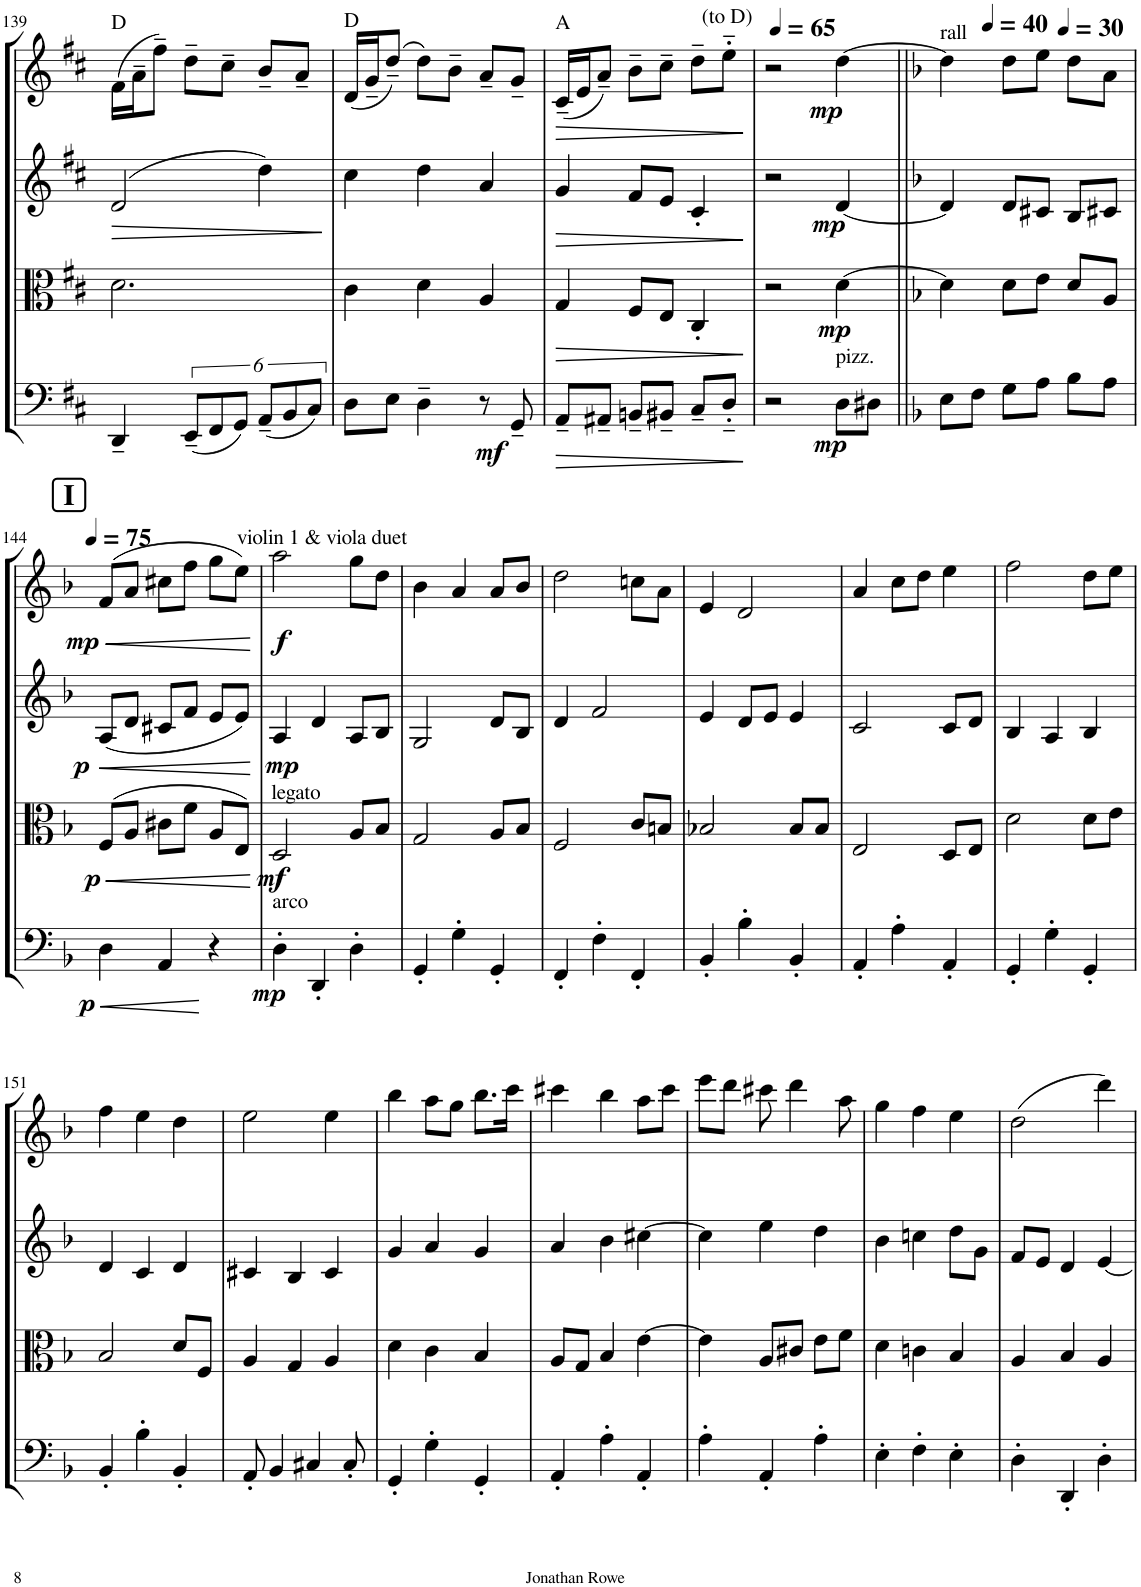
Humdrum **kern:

**kern	**dynam	**kern	**dynam	**kern	**dynam	**kern	**dynam
*part4	*part4	*part3	*part3	*part2	*part2	*part1	*part1
*staff4	*staff4	*staff3	*staff3	*staff2	*staff2	*staff1	*staff1
*I"Violoncello	*	*I"Viola	*	*I"Violin II	*	*I"Violin I	*
*I'Vc	*	*I'Vla	*	*I'Vln	*	*I'Vln	*
!!LO:PB:g=z
*clefF4	*	*clefC3	*	*clefG2	*	*clefG2	*
*k[f#c#]	*	*k[f#c#]	*	*k[f#c#]	*	*k[f#c#]	*
*M3/4	*	*M3/4	*	*M3/4	*	*M3/4	*
=139	=139	=139	=139	=139	=139	=139	=139
!	!	!	!	!	!	!LO:TX:a:t=D	!
!	!	!	!LO:HP:b	!	!	!	!
4DD~/	.	2.d\	>	(2d/	.	(16f#\LL	.
.	.	.	.	.	.	16a~\J	.
.	.	.	.	.	.	8ff#~\J)	.
(12EE~/L	.	.	.	.	.	8dd~\L	.
12FF#/	.	.	.	.	.	.	.
.	.	.	.	.	.	8cc#~\J	.
12GG/J)	.	.	.	.	.	.	.
(12AA~/L	.	.	.	4dd\)	.	8b~/L	.
12BB/	.	.	.	.	.	.	.
.	.	.	.	.	.	8a~/J	.
12C#/J)	.	.	.	.	.	.	.
.	.	.	]	.	.	.	.
=140	=140	=140	=140	=140	=140	=140	=140
!	!	!	!	!	!	!LO:TX:a:t=D	!
8D\L	.	4c#\	.	4cc#\	.	(16d/LL	.
.	.	.	.	.	.	16g~/J	.
8E\J	.	.	.	.	.	(8dd~/J)	.
4D~\	.	4d\	.	4dd\	.	8dd\L)	.
.	.	.	.	.	.	8b~\J	.
8r	.	4A/	.	4a/	.	8a~/L	.
!	!LO:DY:b	!	!	!	!	!	!
8GG~/	mf	.	.	.	.	8g~/J	.
=141	=141	=141	=141	=141	=141	=141	=141
!	!	!	!	!	!	!LO:TX:a:t=A	!
!	!LO:HP:b	!	!LO:HP:b	!	!LO:HP:b	!	!LO:HP:b
8AA~/L	>	4G/	>	4g/	>	(16c#~/LL	>
.	.	.	.	.	.	16e/J	.
8AA#X~/J	.	.	.	.	.	8a~/J)	.
8BBn~/L	.	8F#/L	.	8f#/L	.	8b~\L	.
8BB#X~/J	.	8E/J	.	8e/J	.	8cc#~\J	.
8C#~/L	.	4C#'/	.	4c#'/	.	8dd~\L	.
!	!	!	!	!	!	!LO:TX:a:t=(to D)	!
8D'~/J	.	.	.	.	.	8ee'~\J	.
.	]	.	]	.	]	.	]
=142	=142	=142	=142	=142	=142	=142	=142
*	*	*	*	*	*	*MM65	*
2r	.	2r	.	2r	.	2r	.
!LO:TX:a:t=pizz.	!	!	!	!	!	!	!
!	!LO:DY:b	!	!LO:DY:b	!	!LO:DY:b	!	!LO:DY:b
8D\L	mp	[4d\	mp	[4d/	mp	[4dd\	mp
8D#X\J	.	.	.	.	.	.	.
=143||	=143||	=143||	=143||	=143||	=143||	=143||	=143||
*k[b-]	*	*k[b-]	*	*k[b-]	*	*k[b-]	*
!	!	!	!	!	!	!LO:TX:a:t=rall	!
8E\L	.	4d\]	.	4d/]	.	4dd\]	.
8F\J	.	.	.	.	.	.	.
*	*	*	*	*	*	*MM40	*
8G\L	.	8d\L	.	8d/L	.	8dd\L	.
8A\J	.	8e\J	.	8c#X/J	.	8ee\J	.
*	*	*	*	*	*	*MM30	*
8B-\L	.	8d/L	.	8B-/L	.	8dd\L	.
8A\J	.	8A/J	.	8c#X/J	.	8a\J	.
!!LO:LB:g=z
=144	=144	=144	=144	=144	=144	=144	=144
!!LO:REH:place=s1:a:B:cj:fs=14:t=I
*	*	*	*	*	*	*MM75	*
!	!LO:HP:b	!	!LO:HP:b	!	!LO:HP:b	!	!LO:HP:b
!	!LO:DY:n=1:b	!	!LO:DY:n=1:b	!	!LO:DY:n=1:b	!	!LO:DY:n=1:b
4D\	< p	(8F/L	< p	(8A/L	< p	(8f/L	< mp
.	.	8A/J	.	8d/J	.	8a/J	.
4AA/	.	8c#X\L	.	8c#X/L	.	8cc#X\L	.
.	.	8f\J	.	8f/J	.	8ff\J	.
4r	[	8A/L	.	8e/L	.	8gg\L	.
.	.	8E/J)	.	8e/J)	.	8ee\J)	.
.	.	.	[	.	[	.	[
=145	=145	=145	=145	=145	=145	=145	=145
!	!	!	!	!	!	!LO:TX:a:t=violin 1 & viola duet	!
!	!	!LO:TX:a:t=legato	!	!	!	!	!
!LO:TX:a:t=arco	!	!	!	!	!	!	!
!	!LO:DY:b	!	!LO:DY:b	!	!LO:DY:b	!	!LO:DY:b
4D'\	mp	2D/	mf	4A/	mp	2aa\	f
4DD'/	.	.	.	4d/	.	.	.
4D'\	.	8A/L	.	8A/L	.	8gg\L	.
.	.	8B-/J	.	8B-/J	.	8dd\J	.
=146	=146	=146	=146	=146	=146	=146	=146
4GG'/	.	2G/	.	2G/	.	4b-\	.
4G'\	.	.	.	.	.	4a/	.
4GG'/	.	8A/L	.	8d/L	.	8a/L	.
.	.	8B-/J	.	8B-/J	.	8b-/J	.
=147	=147	=147	=147	=147	=147	=147	=147
4FF'/	.	2F/	.	4d/	.	2dd\	.
4F'\	.	.	.	2f/	.	.	.
4FF'/	.	8c/L	.	.	.	8ccn\L	.
.	.	8Bn/J	.	.	.	8a\J	.
=148	=148	=148	=148	=148	=148	=148	=148
4BB-'/	.	2B-X/	.	4e/	.	4e/	.
4B-'\	.	.	.	8d/L	.	2d/	.
.	.	.	.	8e/J	.	.	.
4BB-'/	.	8B-/L	.	4e/	.	.	.
.	.	8B-/J	.	.	.	.	.
=149	=149	=149	=149	=149	=149	=149	=149
4AA'/	.	2E/	.	2c/	.	4a/	.
4A'\	.	.	.	.	.	8cc\L	.
.	.	.	.	.	.	8dd\J	.
4AA'/	.	8D/L	.	8c/L	.	4ee\	.
.	.	8E/J	.	8d/J	.	.	.
=150	=150	=150	=150	=150	=150	=150	=150
4GG'/	.	2d\	.	4B-/	.	2ff\	.
4G'\	.	.	.	4A/	.	.	.
4GG'/	.	8d\L	.	4B-/	.	8dd\L	.
.	.	8e\J	.	.	.	8ee\J	.
!!LO:LB:g=z
=151	=151	=151	=151	=151	=151	=151	=151
4BB-'/	.	2B-/	.	4d/	.	4ff\	.
4B-'\	.	.	.	4c/	.	4ee\	.
4BB-'/	.	8d/L	.	4d/	.	4dd\	.
.	.	8F/J	.	.	.	.	.
=152	=152	=152	=152	=152	=152	=152	=152
8AA'/	.	4A/	.	4c#X/	.	2ee\	.
4BB-/	.	.	.	.	.	.	.
.	.	4G/	.	4B-/	.	.	.
4C#X/	.	.	.	.	.	.	.
.	.	4A/	.	4c#/	.	4ee\	.
8C#'/	.	.	.	.	.	.	.
=153	=153	=153	=153	=153	=153	=153	=153
4GG'/	.	4d\	.	4g/	.	4bb-\	.
4G'\	.	4c\	.	4a/	.	8aa\L	.
.	.	.	.	.	.	8gg\J	.
4GG'/	.	4B-/	.	4g/	.	8.bb-\L	.
.	.	.	.	.	.	16ccc\Jk	.
=154	=154	=154	=154	=154	=154	=154	=154
4AA'/	.	8A/L	.	4a/	.	4ccc#X\	.
.	.	8G/J	.	.	.	.	.
4A'\	.	4B-/	.	4b-\	.	4bb-\	.
4AA'/	.	[4e\	.	[4cc#X\	.	8aa\L	.
.	.	.	.	.	.	8ccc#\J	.
=155	=155	=155	=155	=155	=155	=155	=155
4A'\	.	4e\]	.	4cc#\]	.	8eee\L	.
.	.	.	.	.	.	8ddd\J	.
4AA'/	.	8A/L	.	4ee\	.	8ccc#X\	.
.	.	8c#X/J	.	.	.	4ddd\	.
4A'\	.	8e\L	.	4dd\	.	.	.
.	.	8f\J	.	.	.	8aa\	.
=156	=156	=156	=156	=156	=156	=156	=156
4E'\	.	4d\	.	4b-\	.	4gg\	.
4F'\	.	4cn\	.	4ccn\	.	4ff\	.
4E'\	.	4B-/	.	8dd\L	.	4ee\	.
.	.	.	.	8g\J	.	.	.
=157	=157	=157	=157	=157	=157	=157	=157
4D'\	.	4A/	.	8f/L	.	(2dd\	.
.	.	.	.	8e/J	.	.	.
4DD'/	.	4B-/	.	4d/	.	.	.
4D'\	.	4A/	.	[4e/	.	4ddd\)	.
=	=	=	=	=	=	=	=
*-	*-	*-	*-	*-	*-	*-	*-
